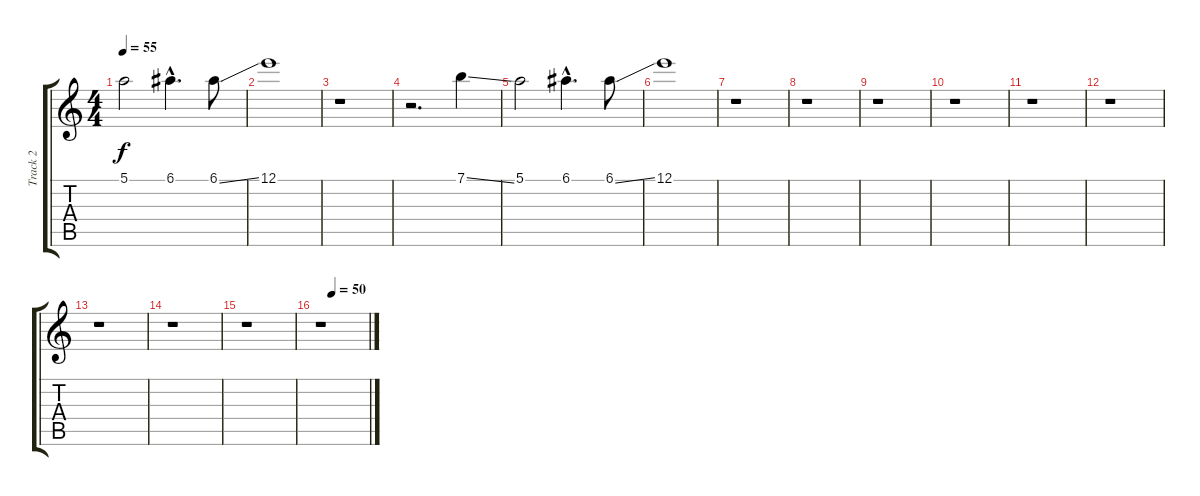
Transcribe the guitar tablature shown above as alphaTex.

\track ("Track 2" "Track 2") {instrument electricguitarjazz}
\staff {score tabs}
\tuning (E4 B3 G3 D3 A2 E2) {hide}
\ts (4 4)
\tempo 55
\clef g2
\ks c
5.1.2{dy f} 6.1{hac}.4{d} 6.1{ss}.8 |
12.1.1 |
r.1 |
r.2{d} 7.1{ss}.4 |
5.1.2 6.1{hac}.4{d} 6.1{ss}.8 |
12.1.1 |
r.1 |
r.1 |
r.1 |
r.1 |
r.1 |
r.1 |
r.1 |
r.1 |
r.1 |
\tempo (50 0.25)
r.1
